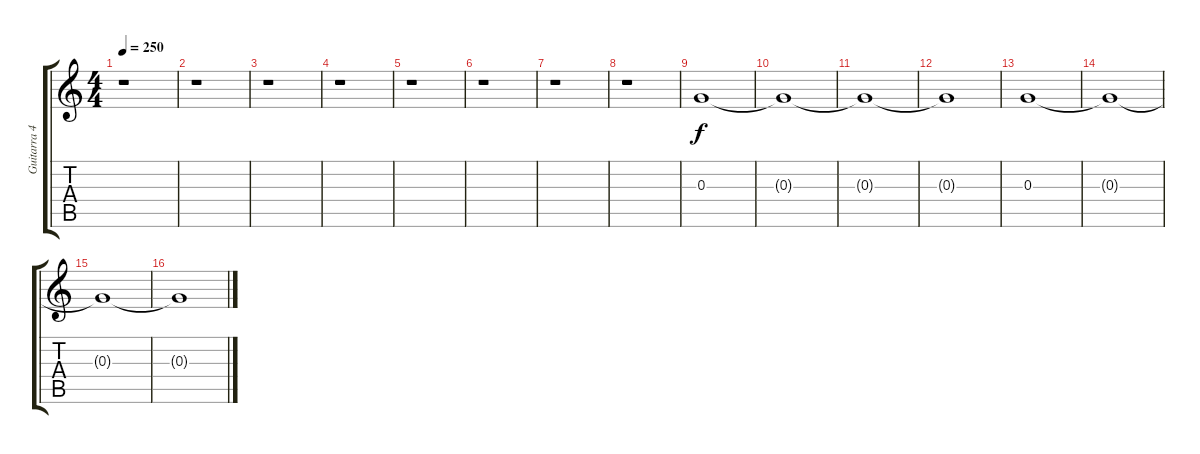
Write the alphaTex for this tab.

\track ("Guitarra 4" "Guitarra 4") {instrument overdrivenguitar}
\staff {score tabs}
\tuning (E4 B3 G3 D3 A2 E2) {hide}
\ts (4 4)
\tempo 250
\clef g2
\ks c
r.1{dy f} |
r.1 |
r.1 |
r.1 |
r.1 |
r.1 |
r.1 |
r.1 |
0.3.1 |
0.3{t}.1 |
0.3{t}.1 |
0.3{t}.1 |
0.3.1 |
0.3{t}.1 |
0.3{t}.1 |
0.3{t}.1
